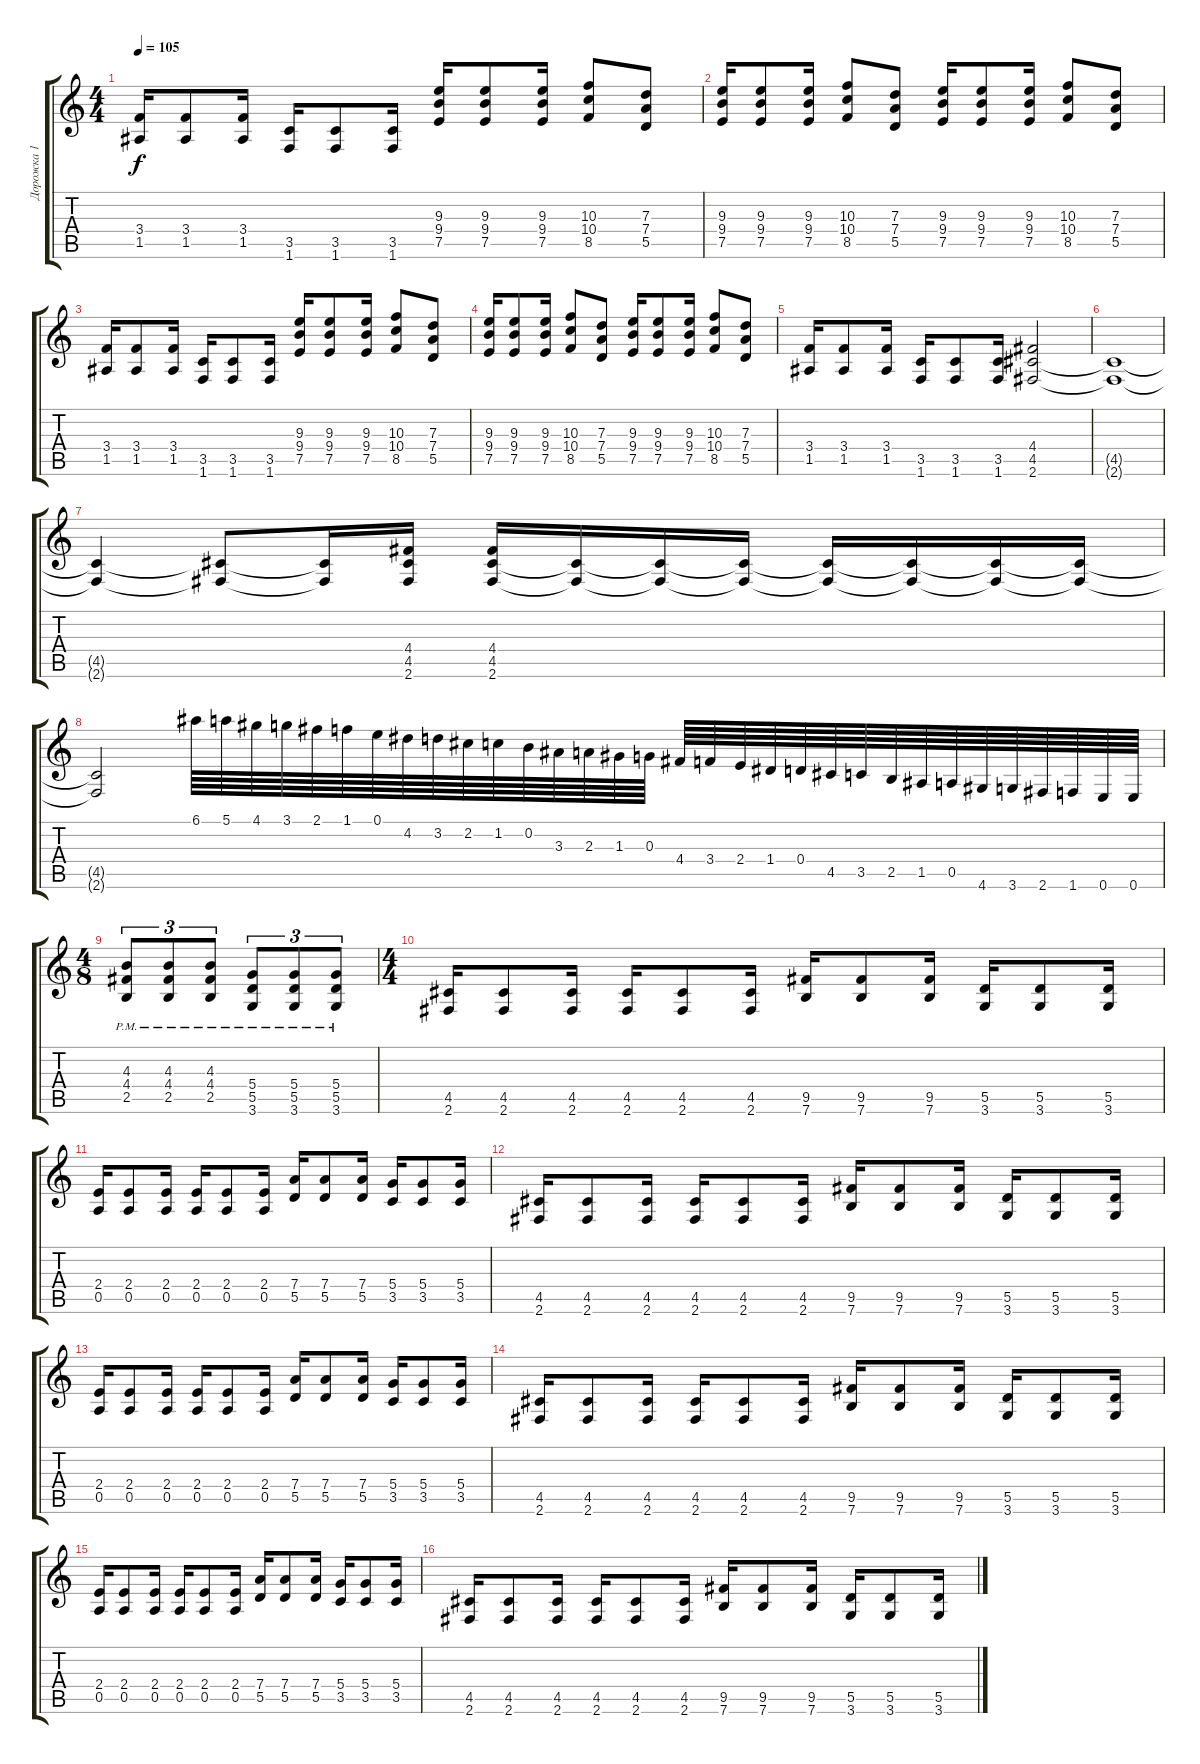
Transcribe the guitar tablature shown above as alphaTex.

\track ("Дорожка 1" "Дорожка 1") {instrument distortionguitar}
\staff {score tabs}
\tuning (E4 B3 G3 D3 A2 E2) {hide}
\ts (4 4)
\tempo 105
\clef g2
\ks c
(3.4 1.5).16{dy f} (3.4 1.5).8 (3.4 1.5).16 (3.5 1.6).16 (3.5 1.6).8 (3.5 1.6).16 (9.3 9.4 7.5).16 (9.3 9.4 7.5).8 (9.3 9.4 7.5).16 (10.3 10.4 8.5).8 (7.3 7.4 5.5).8 |
(9.3 9.4 7.5).16 (9.3 9.4 7.5).8 (9.3 9.4 7.5).16 (10.3 10.4 8.5).8 (7.3 7.4 5.5).8 (9.3 9.4 7.5).16 (9.3 9.4 7.5).8 (9.3 9.4 7.5).16 (10.3 10.4 8.5).8 (7.3 7.4 5.5).8 |
(3.4 1.5).16 (3.4 1.5).8 (3.4 1.5).16 (3.5 1.6).16 (3.5 1.6).8 (3.5 1.6).16 (9.3 9.4 7.5).16 (9.3 9.4 7.5).8 (9.3 9.4 7.5).16 (10.3 10.4 8.5).8 (7.3 7.4 5.5).8 |
(9.3 9.4 7.5).16 (9.3 9.4 7.5).8 (9.3 9.4 7.5).16 (10.3 10.4 8.5).8 (7.3 7.4 5.5).8 (9.3 9.4 7.5).16 (9.3 9.4 7.5).8 (9.3 9.4 7.5).16 (10.3 10.4 8.5).8 (7.3 7.4 5.5).8 |
(3.4 1.5).16 (3.4 1.5).8 (3.4 1.5).16 (3.5 1.6).16 (3.5 1.6).8 (3.5 1.6).16 (4.4 4.5 2.6).2 |
(4.5{t} 2.6{t}).1 |
(4.5{t} 2.6{t}).4 (4.5{t} 2.6{t}).8 (4.5{t} 2.6{t}).16 (4.4 4.5 2.6).16 (4.4 4.5 2.6).16 (4.5{t} 2.6{t}).16 (4.5{t} 2.6{t}).16 (4.5{t} 2.6{t}).16 (4.5{t} 2.6{t}).16 (4.5{t} 2.6{t}).16 (4.5{t} 2.6{t}).16 (4.5{t} 2.6{t}).16 |
(4.5{t} 2.6{t}).2 6.1.64 5.1.64 4.1.64 3.1.64 2.1.64 1.1.64 0.1.64 4.2.64 3.2.64 2.2.64 1.2.64 0.2.64 3.3.64 2.3.64 1.3.64 0.3.64 4.4.64 3.4.64 2.4.64 1.4.64 0.4.64 4.5.64 3.5.64 2.5.64 1.5.64 0.5.64 4.6.64 3.6.64 2.6.64 1.6.64 0.6.64 0.6.64 |
\ts (4 8)
(4.3 4.4{pm} 2.5{pm}).8{tu (3 2)} (4.3 4.4{pm} 2.5{pm}).8{tu (3 2)} (4.3 4.4{pm} 2.5{pm}).8{tu (3 2)} (5.4 5.5 3.6{pm}).8{tu (3 2)} (5.4 5.5 3.6{pm}).8{tu (3 2)} (5.4 5.5 3.6{pm}).8{tu (3 2)} |
\ts (4 4)
(4.5 2.6).16 (4.5 2.6).8 (4.5 2.6).16 (4.5 2.6).16 (4.5 2.6).8 (4.5 2.6).16 (9.5 7.6).16 (9.5 7.6).8 (9.5 7.6).16 (5.5 3.6).16 (5.5 3.6).8 (5.5 3.6).16 |
(2.4 0.5).16 (2.4 0.5).8 (2.4 0.5).16 (2.4 0.5).16 (2.4 0.5).8 (2.4 0.5).16 (7.4 5.5).16 (7.4 5.5).8 (7.4 5.5).16 (5.4 3.5).16 (5.4 3.5).8 (5.4 3.5).16 |
(4.5 2.6).16 (4.5 2.6).8 (4.5 2.6).16 (4.5 2.6).16 (4.5 2.6).8 (4.5 2.6).16 (9.5 7.6).16 (9.5 7.6).8 (9.5 7.6).16 (5.5 3.6).16 (5.5 3.6).8 (5.5 3.6).16 |
(2.4 0.5).16 (2.4 0.5).8 (2.4 0.5).16 (2.4 0.5).16 (2.4 0.5).8 (2.4 0.5).16 (7.4 5.5).16 (7.4 5.5).8 (7.4 5.5).16 (5.4 3.5).16 (5.4 3.5).8 (5.4 3.5).16 |
(4.5 2.6).16 (4.5 2.6).8 (4.5 2.6).16 (4.5 2.6).16 (4.5 2.6).8 (4.5 2.6).16 (9.5 7.6).16 (9.5 7.6).8 (9.5 7.6).16 (5.5 3.6).16 (5.5 3.6).8 (5.5 3.6).16 |
(2.4 0.5).16 (2.4 0.5).8 (2.4 0.5).16 (2.4 0.5).16 (2.4 0.5).8 (2.4 0.5).16 (7.4 5.5).16 (7.4 5.5).8 (7.4 5.5).16 (5.4 3.5).16 (5.4 3.5).8 (5.4 3.5).16 |
(4.5 2.6).16 (4.5 2.6).8 (4.5 2.6).16 (4.5 2.6).16 (4.5 2.6).8 (4.5 2.6).16 (9.5 7.6).16 (9.5 7.6).8 (9.5 7.6).16 (5.5 3.6).16 (5.5 3.6).8 (5.5 3.6).16
